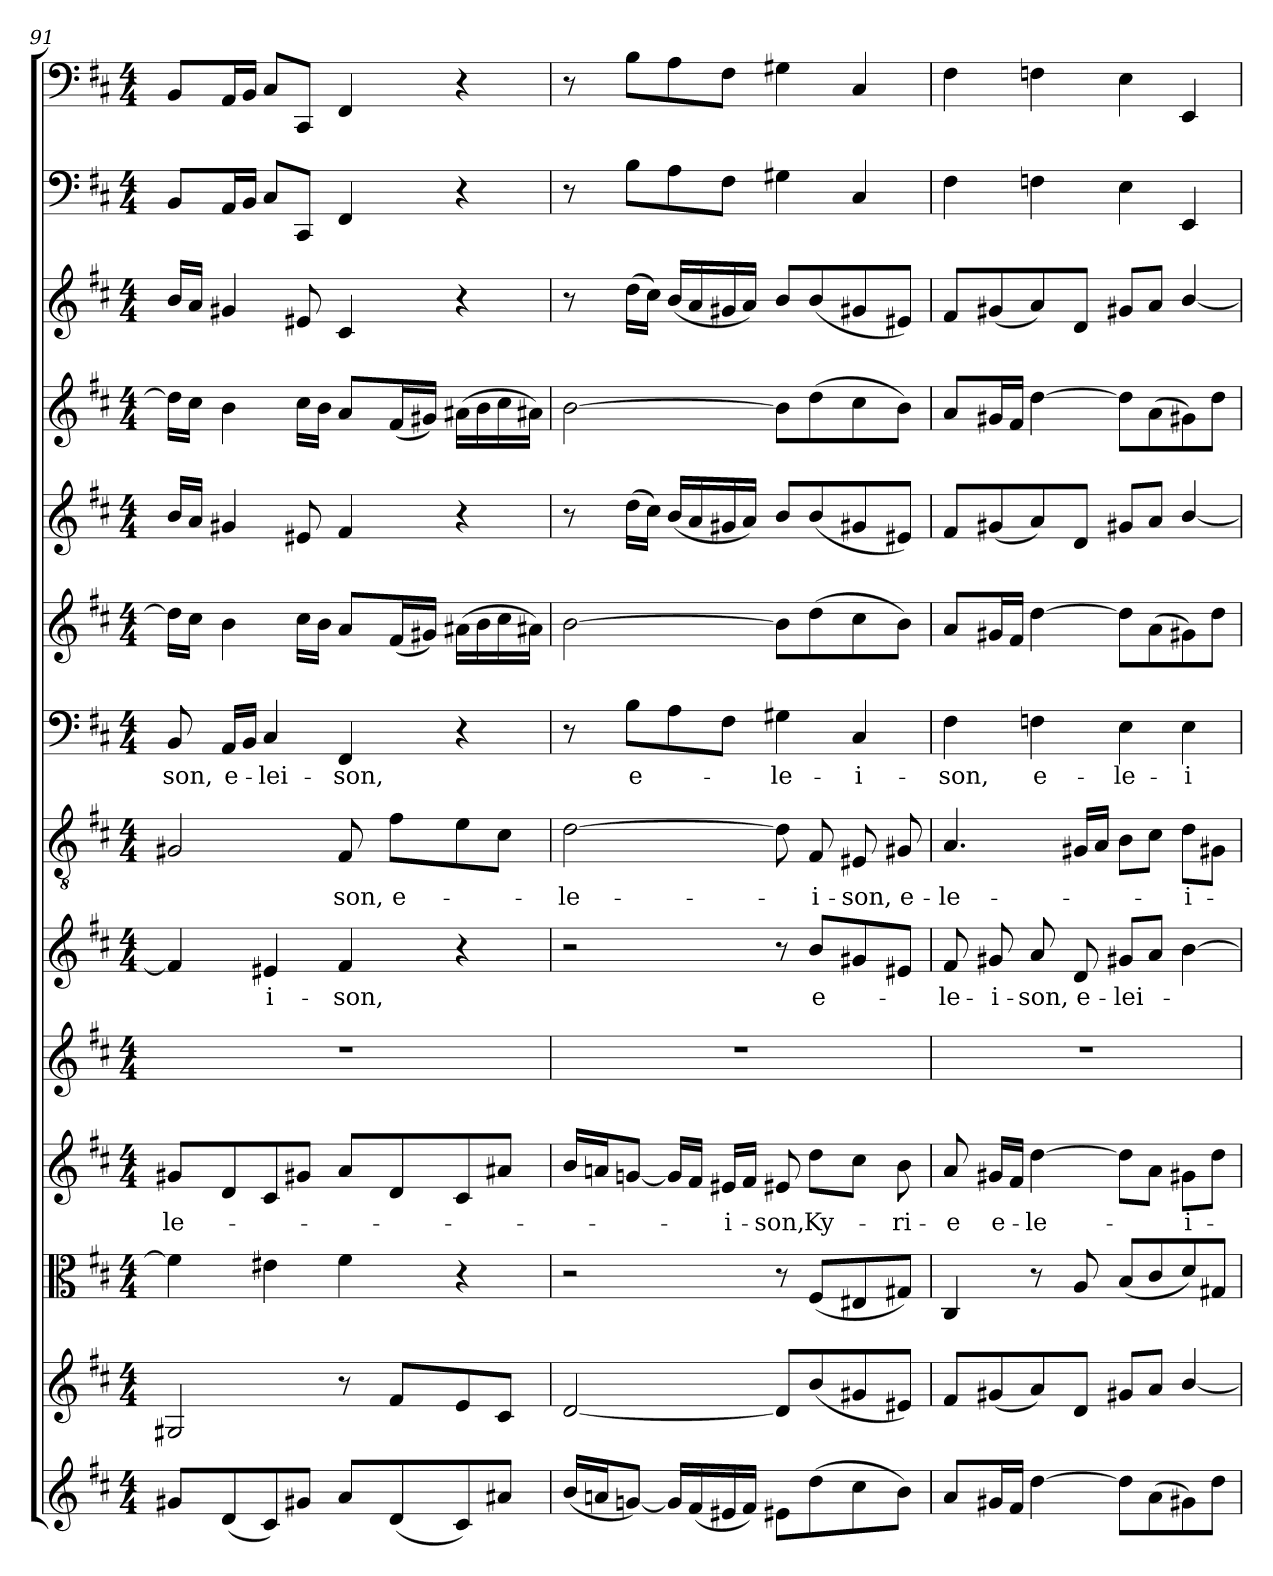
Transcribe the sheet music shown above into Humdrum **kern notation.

**kern	**kern	**kern	**kern	**text	**kern	**kern	**text	**kern	**text	**kern	**text	**kern	**kern	**kern	**kern	**kern	**kern
*part14	*part13	*part12	*part11	*part11	*part10	*part9	*part9	*part8	*part8	*part7	*part7	*part6	*part5	*part4	*part3	*part2	*part1
*staff14	*staff13	*staff12	*staff11	*staff11	*staff10	*staff9	*staff9	*staff8	*staff8	*staff7	*staff7	*staff6	*staff5	*staff4	*staff3	*staff2	*staff1
*clefG2	*clefG2	*clefC3	*clefG2	*	*clefG2	*clefG2	*	*clefGv2	*	*clefF4	*	*clefG2	*clefG2	*clefG2	*clefG2	*clefF4	*clefF4
*k[f#c#]	*k[f#c#]	*k[f#c#]	*k[f#c#]	*	*k[f#c#]	*k[f#c#]	*	*k[f#c#]	*	*k[f#c#]	*	*k[f#c#]	*k[f#c#]	*k[f#c#]	*k[f#c#]	*k[f#c#]	*k[f#c#]
*b:	*b:	*b:	*b:	*	*b:	*b:	*	*b:	*	*b:	*	*b:	*b:	*b:	*b:	*b:	*b:
*M4/4	*M4/4	*M4/4	*M4/4	*	*M4/4	*M4/4	*	*M4/4	*	*M4/4	*	*M4/4	*M4/4	*M4/4	*M4/4	*M4/4	*M4/4
=91	=91	=91	=91	=91	=91	=91	=91	=91	=91	=91	=91	=91	=91	=91	=91	=91	=91
8g#X/L	2G#X/	4f#\]	8g#X/L	-le-	1r	4f#/]	.	2G#X/	.	8BB/	-son,	16dd\LL]	16b/LL	16dd\LL]	16b/LL	8BB/L	8BB/L
.	.	.	.	.	.	.	.	.	.	.	.	16cc#\JJ	16a/JJ	16cc#\JJ	16a/JJ	.	.
(8d/	.	.	8d/	.	.	.	.	.	.	16AA/LL	e-	4b\	4g#X/	4b\	4g#X/	16AA/L	16AA/L
.	.	.	.	.	.	.	.	.	.	16BB/JJ	.	.	.	.	.	16BB/JJ	16BB/JJ
8c#/)	.	4e#X\	8c#/	.	.	4e#X/	-i-	.	.	4C#/	-lei-	.	.	.	.	8C#/L	8C#/L
8g#X/J	.	.	8g#X/J	.	.	.	.	.	.	.	.	16cc#\LL	8e#X/	16cc#\LL	8e#X/	8CC#/J	8CC#/J
.	.	.	.	.	.	.	.	.	.	.	.	16b\JJ	.	16b\JJ	.	.	.
8a/L	8r	4f#\	8a/L	.	.	4f#/	-son,	8F#/	-son,	4FF#/	-son,	8a/L	4f#/	8a/L	4c#/	4FF#/	4FF#/
(8d/	8f#/L	.	8d/	.	.	.	.	8f#\L	e-	.	.	(16f#/L	.	(16f#/L	.	.	.
.	.	.	.	.	.	.	.	.	.	.	.	16g#X/JJ)	.	16g#X/JJ)	.	.	.
8c#/)	8e/	4r	8c#/	.	.	4r	.	8e\	.	4r	.	(16a#X\LL	4r	(16a#X\LL	4r	4r	4r
.	.	.	.	.	.	.	.	.	.	.	.	16b\	.	16b\	.	.	.
8a#X/J	8c#/J	.	8a#X/J	.	.	.	.	8c#\J	.	.	.	16cc#\	.	16cc#\	.	.	.
.	.	.	.	.	.	.	.	.	.	.	.	16a#X\JJ)	.	16a#X\JJ)	.	.	.
=92	=92	=92	=92	=92	=92	=92	=92	=92	=92	=92	=92	=92	=92	=92	=92	=92	=92
(16b/LL	[2d/	2r	16b/LL	.	1r	2r	.	[2d\	-le-	8r	.	[2b\	8r	[2b\	8r	8r	8r
16an/J	.	.	16an/J	.	.	.	.	.	.	.	.	.	.	.	.	.	.
[8gn/J)	.	.	[8gn/J	.	.	.	.	.	.	8B\L	e-	.	(16dd\LL	.	(16dd\LL	8B\L	8B\L
.	.	.	.	.	.	.	.	.	.	.	.	.	16cc#\JJ)	.	16cc#\JJ)	.	.
16g/LL]	.	.	16g/LL]	.	.	.	.	.	.	8A\	.	.	(16b/LL	.	(16b/LL	8A\	8A\
(16f#/	.	.	16f#/JJ	.	.	.	.	.	.	.	.	.	16a/	.	16a/	.	.
16e#X/	.	.	16e#X/LL	-i-	.	.	.	.	.	8F#\J	.	.	16g#X/	.	16g#X/	8F#\J	8F#\J
16f#/JJ)	.	.	16f#/JJ	.	.	.	.	.	.	.	.	.	16a/JJ)	.	16a/JJ)	.	.
8e#X\L	8d/L]	8r	8e#X/	-son,	.	8r	.	8d\]	.	4G#X\	-le-	8b\L]	8b/L	8b\L]	8b/L	4G#X\	4G#X\
(8dd\	(8b/	(8F#/L	8dd\L	Ky-	.	8b/L	e-	8F#/	-i-	.	.	(8dd\	(8b/	(8dd\	(8b/	.	.
8cc#\	8g#X/	8E#X/	8cc#\J	.	.	8g#X/	.	8E#X/	-son,	4C#/	-i-	8cc#\	8g#X/	8cc#\	8g#X/	4C#/	4C#/
8b\J)	8e#X/J)	8G#X/J)	8b\	-ri-	.	8e#X/J	.	8G#X/	e-	.	.	8b\J)	8e#X/J)	8b\J)	8e#X/J)	.	.
=93	=93	=93	=93	=93	=93	=93	=93	=93	=93	=93	=93	=93	=93	=93	=93	=93	=93
8a/L	8f#/L	4C#/	8a/	-e	1r	8f#/	-le-	4.A/	-le-	4F#\	-son,	8a/L	8f#/L	8a/L	8f#/L	4F#\	4F#\
16g#X/L	(8g#X/	.	16g#X/LL	e-	.	8g#X/	-i-	.	.	.	.	16g#X/L	(8g#X/	16g#X/L	(8g#X/	.	.
16f#/JJ	.	.	16f#/JJ	.	.	.	.	.	.	.	.	16f#/JJ	.	16f#/JJ	.	.	.
[4dd\	8a/)	8r	[4dd\	-le-	.	8a/	-son,	.	.	4Fn\	e-	[4dd\	8a/)	[4dd\	8a/)	4Fn\	4Fn\
.	8d/J	8A/	.	.	.	8d/	e-	16G#X/LL	.	.	.	.	8d/J	.	8d/J	.	.
.	.	.	.	.	.	.	.	16A/JJ	.	.	.	.	.	.	.	.	.
8dd\L]	8g#X/L	(8B/L	8dd\L]	.	.	8g#X/L	-lei-	8B\L	.	4E\	-le-	8dd\L]	8g#X/L	8dd\L]	8g#X/L	4E\	4E\
(8a\	8a/J	8c#/	8a\J	.	.	8a/J	.	8c#\J	.	.	.	(8a\	8a/J	(8a\	8a/J	.	.
8g#X\)	[4b/	8d/)	8g#X\L	-i-	.	[4b\	.	8d\L	-i-	4E\	-i-	8g#X\)	[4b/	8g#X\)	[4b/	4EE/	4EE/
8dd\J	.	8G#X/J	8dd\J	.	.	.	.	8G#X\J	.	.	.	8dd\J	.	8dd\J	.	.	.
=	=	=	=	=	=	=	=	=	=	=	=	=	=	=	=	=	=
*-	*-	*-	*-	*-	*-	*-	*-	*-	*-	*-	*-	*-	*-	*-	*-	*-	*-
